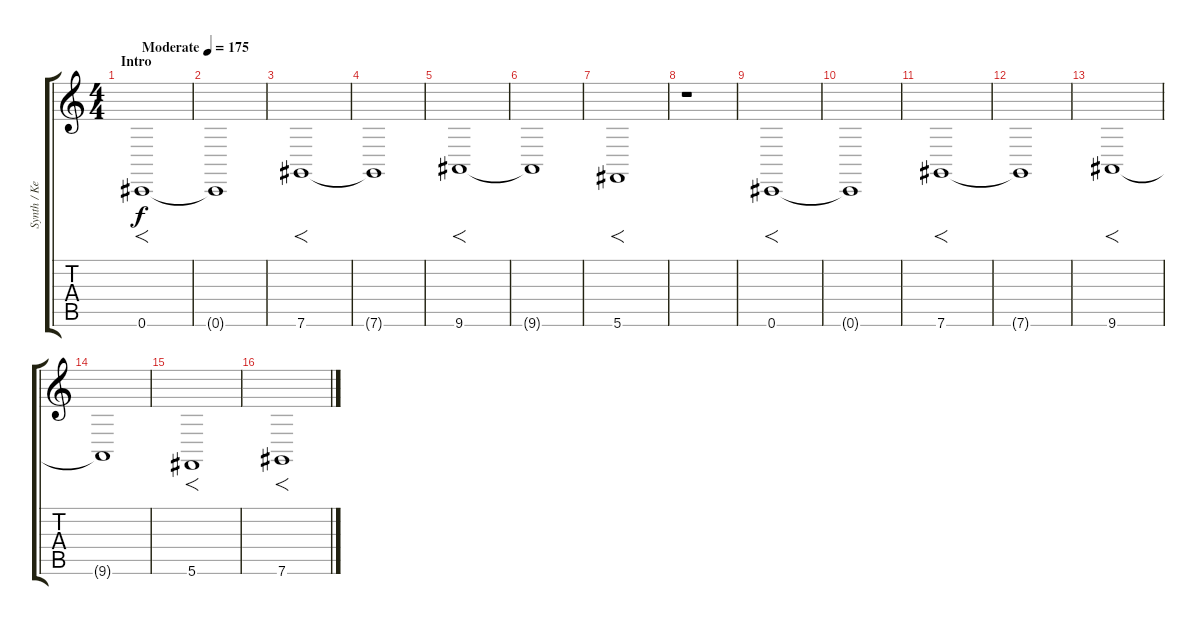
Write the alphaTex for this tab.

\track ("Synth / Keyboard" "Synth / Ke") {instrument violin}
\staff {score tabs}
\tuning (Eb4 Bb3 Gb3 Db3 Ab2 Db2) {hide}
\ts (4 4)
\section ("" "Intro")
\tempo (175 "Moderate")
\clef g2
\ks c
0.6.1{f dy f instrument violin} |
0.6{t}.1 |
7.6.1{f} |
7.6{t}.1 |
9.6.1{f} |
9.6{t}.1 |
5.6.1{f} |
r.1 |
0.6.1{f} |
0.6{t}.1 |
7.6.1{f} |
7.6{t}.1 |
9.6.1{f} |
9.6{t}.1 |
5.6.1{f} |
7.6.1{f}
